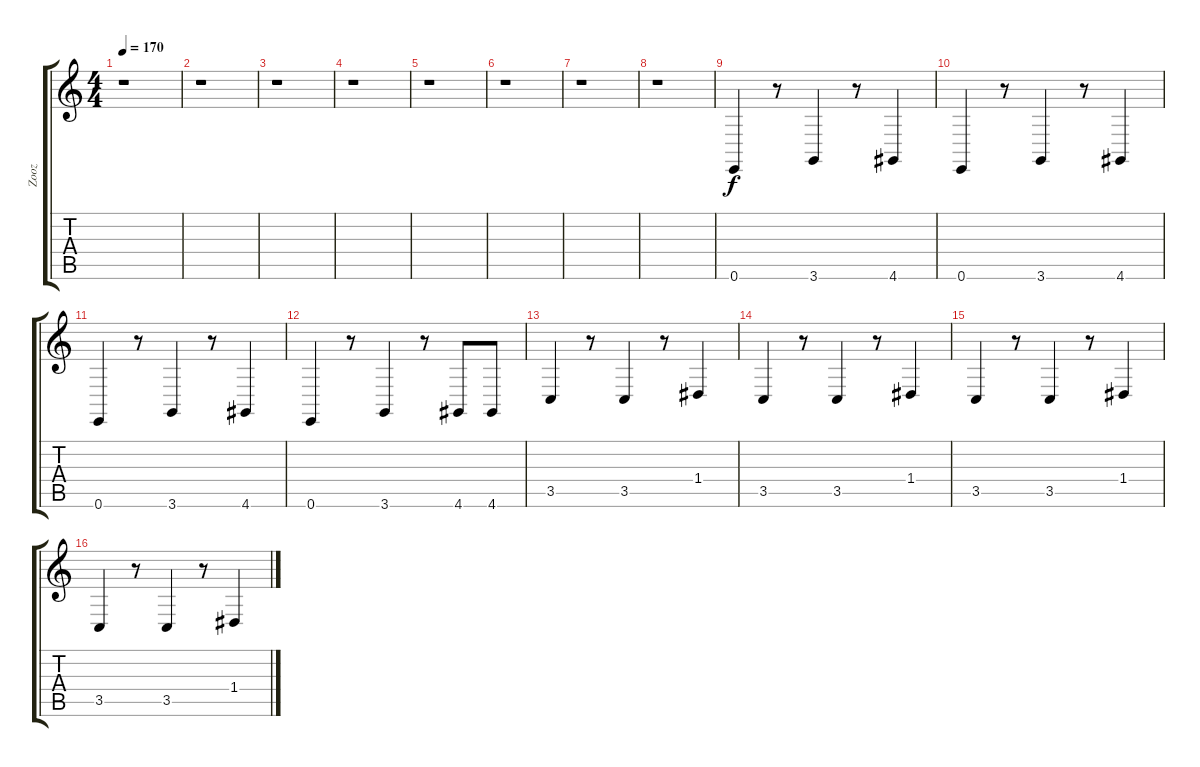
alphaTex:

\track ("Zooz" "Zooz") {instrument gunshot}
\staff {score tabs}
\tuning (E4 B3 G3 D3 A2 E2) {hide}
\ts (4 4)
\tempo 170
\clef g2
\ks c
r.1{dy f} |
r.1 |
r.1 |
r.1 |
r.1 |
r.1 |
r.1 |
r.1 |
0.6.4 r.8 3.6.4 r.8 4.6.4 |
0.6.4 r.8 3.6.4 r.8 4.6.4 |
0.6.4 r.8 3.6.4 r.8 4.6.4 |
0.6.4 r.8 3.6.4 r.8 4.6.8 4.6.8 |
3.5.4 r.8 3.5.4 r.8 1.4.4 |
3.5.4 r.8 3.5.4 r.8 1.4.4 |
3.5.4 r.8 3.5.4 r.8 1.4.4 |
3.5.4 r.8 3.5.4 r.8 1.4.4
